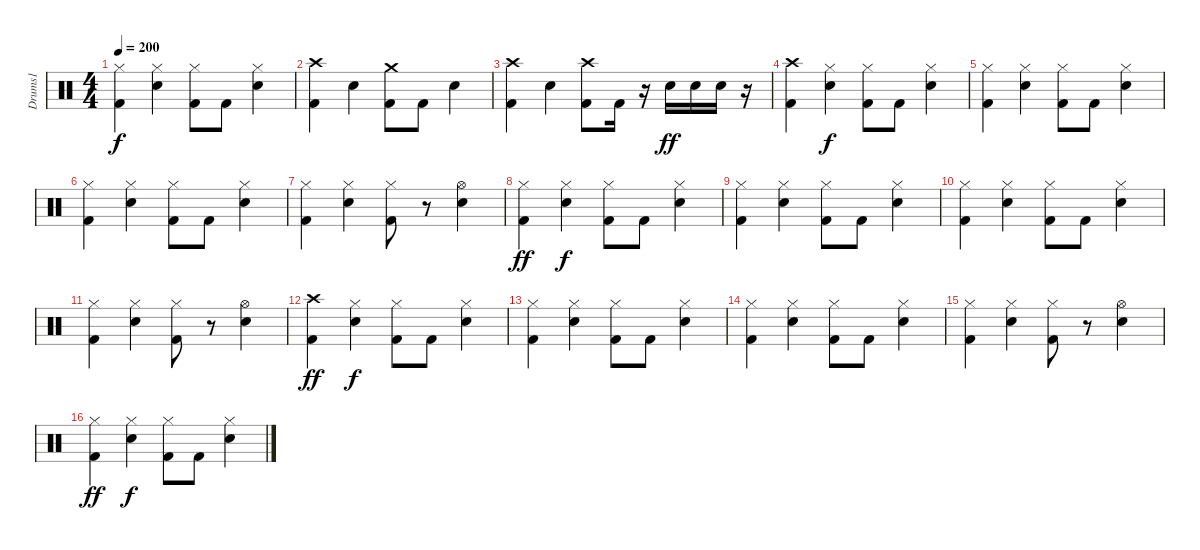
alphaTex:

\track ("Drums1" "Drums1") {instrument percussion}
\staff {score}
\articulation defaults
\ts (4 4)
\tempo 200
\clef neutral
\ks c
("Hi-Hat (closed)" "Kick (hit) 2").4{dy f} ("Hi-Hat (closed)" "Snare (hit) 2").4 ("Hi-Hat (closed)" "Kick (hit) 2").8 "Kick (hit) 2".8 ("Hi-Hat (closed)" "Snare (hit) 2").4 |
("Crash high (hit)" "Kick (hit) 2").4 "Snare (hit) 2".4 ("Crash medium (hit)" "Kick (hit) 2").8 "Kick (hit) 2".8 "Snare (hit) 2".4 |
("Crash high (hit)" "Kick (hit) 2").4 "Snare (hit) 2".4 ("Crash high (hit)" "Kick (hit) 2").8 "Kick (hit) 2".16 r.16 "Snare (hit) 2".16{dy ff} "Snare (hit) 2".16 "Snare (hit) 2".16 r.16 |
("Crash high (hit)" "Kick (hit) 2").4 ("Hi-Hat (closed)" "Snare (hit) 2").4{dy f} ("Hi-Hat (closed)" "Kick (hit) 2").8 "Kick (hit) 2".8 ("Hi-Hat (closed)" "Snare (hit) 2").4 |
("Hi-Hat (closed)" "Kick (hit) 2").4 ("Hi-Hat (closed)" "Snare (hit) 2").4 ("Hi-Hat (closed)" "Kick (hit) 2").8 "Kick (hit) 2".8 ("Hi-Hat (closed)" "Snare (hit) 2").4 |
("Hi-Hat (closed)" "Kick (hit) 2").4 ("Hi-Hat (closed)" "Snare (hit) 2").4 ("Hi-Hat (closed)" "Kick (hit) 2").8 "Kick (hit) 2".8 ("Hi-Hat (closed)" "Snare (hit) 2").4 |
("Hi-Hat (closed)" "Kick (hit) 2").4 ("Hi-Hat (closed)" "Snare (hit) 2").4 ("Hi-Hat (closed)" "Kick (hit) 2").8 r.8 ("Hi-Hat (open)" "Snare (hit) 2").4 |
("Hi-Hat (closed)" "Kick (hit) 2").4{dy ff} ("Hi-Hat (closed)" "Snare (hit) 2").4{dy f} ("Hi-Hat (closed)" "Kick (hit) 2").8 "Kick (hit) 2".8 ("Hi-Hat (closed)" "Snare (hit) 2").4 |
("Hi-Hat (closed)" "Kick (hit) 2").4 ("Hi-Hat (closed)" "Snare (hit) 2").4 ("Hi-Hat (closed)" "Kick (hit) 2").8 "Kick (hit) 2".8 ("Hi-Hat (closed)" "Snare (hit) 2").4 |
("Hi-Hat (closed)" "Kick (hit) 2").4 ("Hi-Hat (closed)" "Snare (hit) 2").4 ("Hi-Hat (closed)" "Kick (hit) 2").8 "Kick (hit) 2".8 ("Hi-Hat (closed)" "Snare (hit) 2").4 |
("Hi-Hat (closed)" "Kick (hit) 2").4 ("Hi-Hat (closed)" "Snare (hit) 2").4 ("Hi-Hat (closed)" "Kick (hit) 2").8 r.8 ("Hi-Hat (open)" "Snare (hit) 2").4 |
("Crash high (hit)" "Kick (hit) 2").4{dy ff} ("Hi-Hat (closed)" "Snare (hit) 2").4{dy f} ("Hi-Hat (closed)" "Kick (hit) 2").8 "Kick (hit) 2".8 ("Hi-Hat (closed)" "Snare (hit) 2").4 |
("Hi-Hat (closed)" "Kick (hit) 2").4 ("Hi-Hat (closed)" "Snare (hit) 2").4 ("Hi-Hat (closed)" "Kick (hit) 2").8 "Kick (hit) 2".8 ("Hi-Hat (closed)" "Snare (hit) 2").4 |
("Hi-Hat (closed)" "Kick (hit) 2").4 ("Hi-Hat (closed)" "Snare (hit) 2").4 ("Hi-Hat (closed)" "Kick (hit) 2").8 "Kick (hit) 2".8 ("Hi-Hat (closed)" "Snare (hit) 2").4 |
("Hi-Hat (closed)" "Kick (hit) 2").4 ("Hi-Hat (closed)" "Snare (hit) 2").4 ("Hi-Hat (closed)" "Kick (hit) 2").8 r.8 ("Hi-Hat (open)" "Snare (hit) 2").4 |
("Hi-Hat (closed)" "Kick (hit) 2").4{dy ff} ("Hi-Hat (closed)" "Snare (hit) 2").4{dy f} ("Hi-Hat (closed)" "Kick (hit) 2").8 "Kick (hit) 2".8 ("Hi-Hat (closed)" "Snare (hit) 2").4
